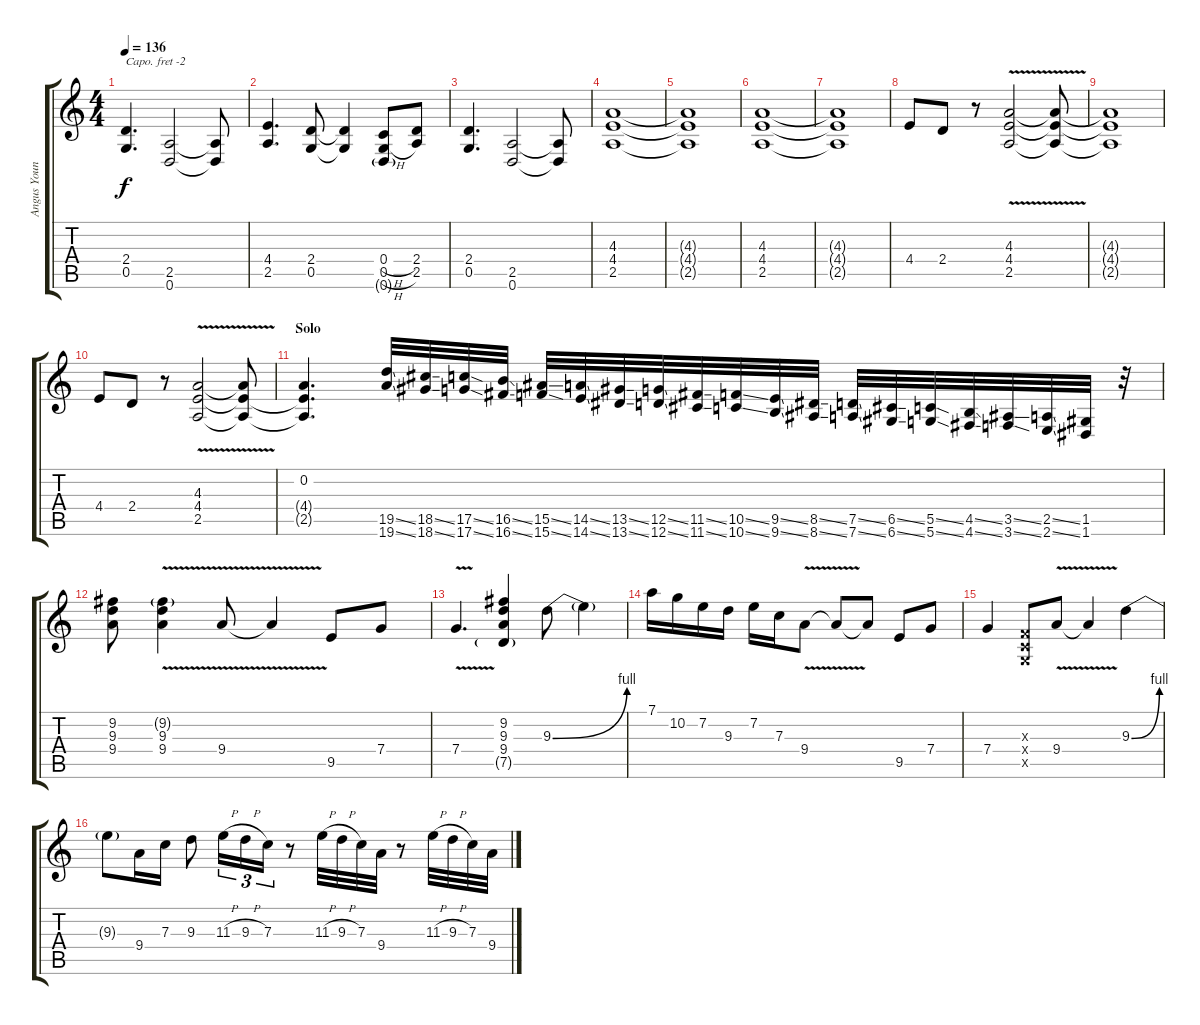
\track ("Angus Young - Lead Guitar" "Angus Youn") {instrument distortionguitar}
\staff {score tabs}
\capo -2
\tuning (E4 B3 G3 D3 A2 E2) {hide}
\ts (4 4)
\tempo 136
\clef g2
\ks c
(2.4 0.5).4{d dy f} (2.5 0.6).2 (2.5{t} 0.6{t}).8 |
(4.4 2.5).4{d} (2.4 0.5).8 (2.4{t} 0.5{t}).4 (0.4{h} 0.5{h} 0.6{g}).8 (2.4 2.5).8 |
(2.4 0.5).4{d} (2.5 0.6).2 (2.5{t} 0.6{t}).8 |
(4.3 4.4 2.5).1 |
(4.3{t} 4.4{t} 2.5{t}).1 |
(4.3 4.4 2.5).1 |
(4.3{t} 4.4{t} 2.5{t}).1 |
4.4.8 2.4.8 r.8 (4.3{v} 4.4{v} 2.5{v}).2 (4.3{t} 4.4{t} 2.5{t}).8 |
(4.3{t} 4.4{t} 2.5{t}).1 |
4.4.8 2.4.8 r.8 (4.3{v} 4.4{v} 2.5{v}).2 (4.3{t} 4.4{t} 2.5{t}).8 |
\section ("" "Solo")
(0.2 4.4{t} 2.5{t}).4{d} (19.5{ss} 19.6{ss}).32 (18.5{ss} 18.6{ss}).32 (17.5{ss} 17.6{ss}).32 (16.5{ss} 16.6{ss}).32 (15.5{ss} 15.6{ss}).32 (14.5{ss} 14.6{ss}).32 (13.5{ss} 13.6{ss}).32 (12.5{ss} 12.6{ss}).32 (11.5{ss} 11.6{ss}).32 (10.5{ss} 10.6{ss}).32 (9.5{ss} 9.6{ss}).32 (8.5{ss} 8.6{ss}).32 (7.5{ss} 7.6{ss}).32 (6.5{ss} 6.6{ss}).32 (5.5{ss} 5.6{ss}).32 (4.5{ss} 4.6{ss}).32 (3.5{ss} 3.6{ss}).32 (2.5{ss} 2.6{ss}).32 (1.5 1.6).32 r.32 |
(9.2 9.3 9.4).8 (9.2{v g} 9.3{v} 9.4{v}).4 9.4{v}.8 9.4{t}.4 9.5.8 7.4.8 |
7.4{v}.4{d} (9.2 9.3 9.4 7.5{g}).4 9.3{be (bend 0 0 60 4)}.8 9.3{t}.4 |
7.1.16 10.2.16 7.2.16 9.3.16 7.2.16 7.3.16 9.4{v}.8 9.4{t}.8 9.4{t}.8 9.5.8 7.4.8 |
7.4.4 (0.3{x} 0.4{x} 0.5{x}).8 9.4{v}.8 9.4{t}.4 9.3{be (bend 0 0 60 4)}.4 |
9.3{t}.8 9.4.16 7.3.16 9.3.8 11.3{h}.16{tu (3 2)} 9.3{h}.16{tu (3 2)} 7.3.16{tu (3 2)} r.8 11.3{h}.32 9.3{h}.32 7.3.32 9.4.32 r.8 11.3{h}.32 9.3{h}.32 7.3.32 9.4.32
